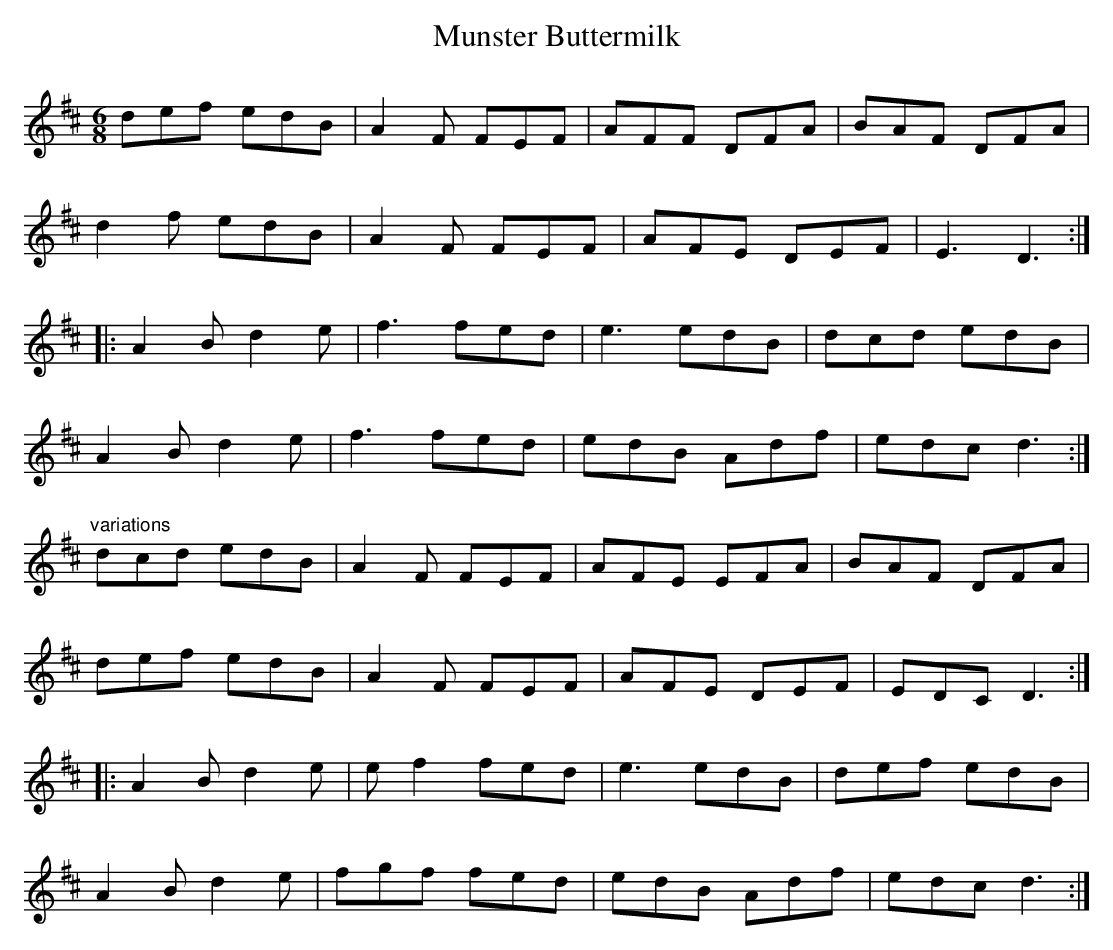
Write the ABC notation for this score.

X:1
T:Munster Buttermilk
M:6/8
K:D
def edB|A2F FEF|AFF DFA|BAF DFA|
d2f edB|A2F FEF|AFE DEF|E3 D3:|
|:A2B d2e|f3 fed|e3 edB|dcd edB|
A2B d2e|f3 fed|edB Adf|edc d3:|
"variations"
dcd edB|A2F FEF|AFE EFA|BAF DFA|
def edB|A2F FEF|AFE DEF|EDC D3:|
|:A2B d2e|ef2 fed|e3 edB|def edB|
A2B d2e|fgf fed|edB Adf|edc d3:|
